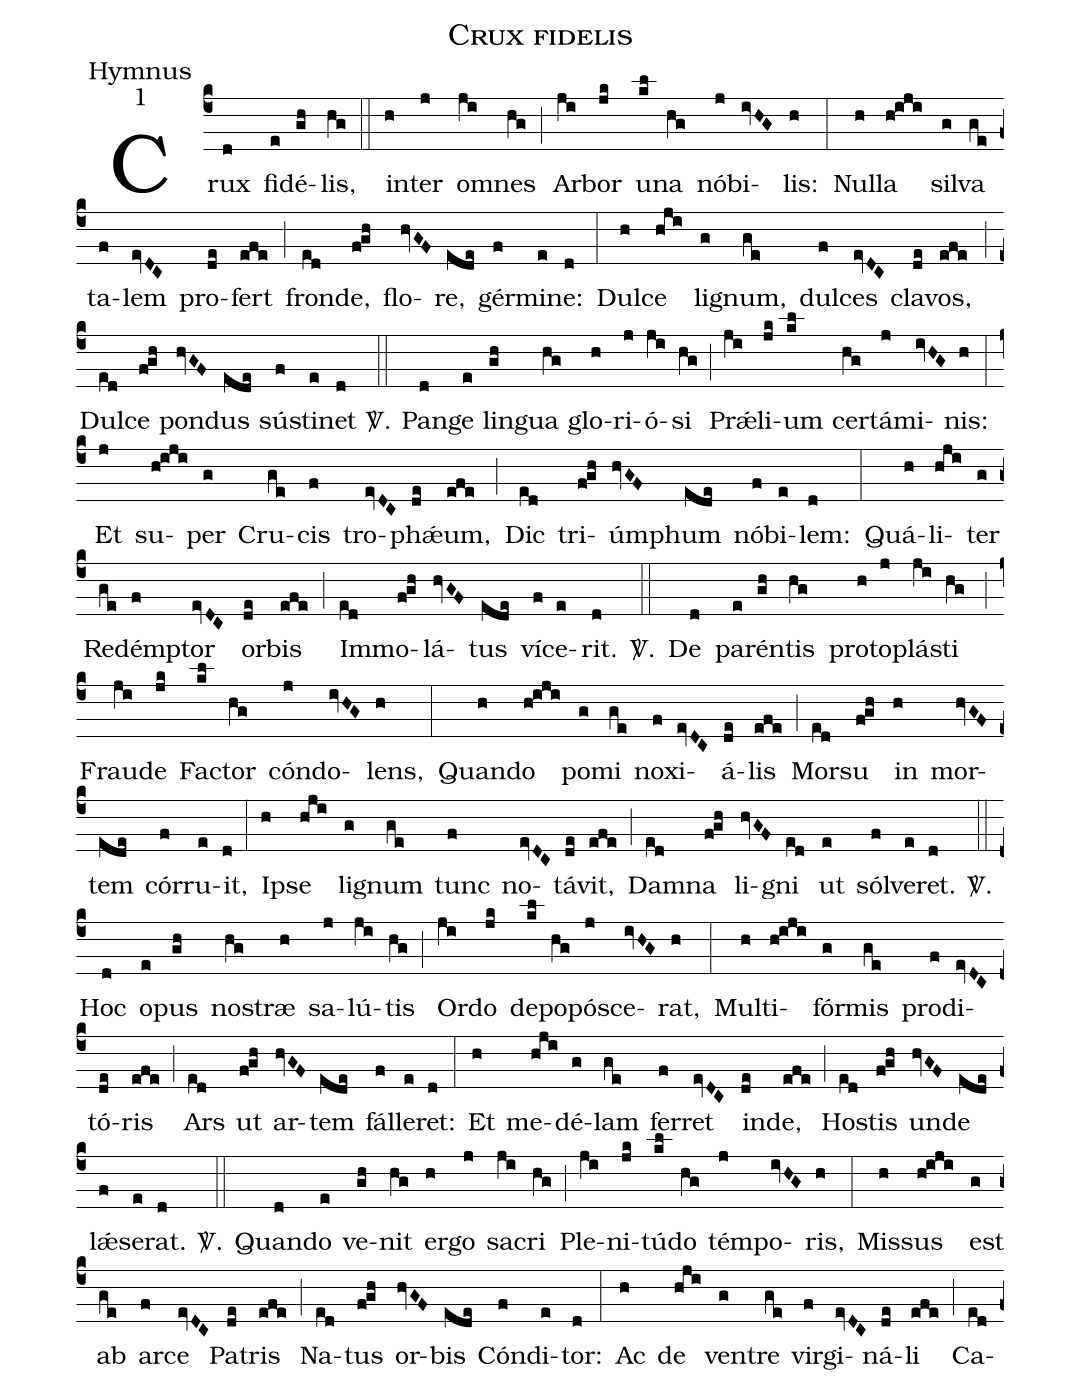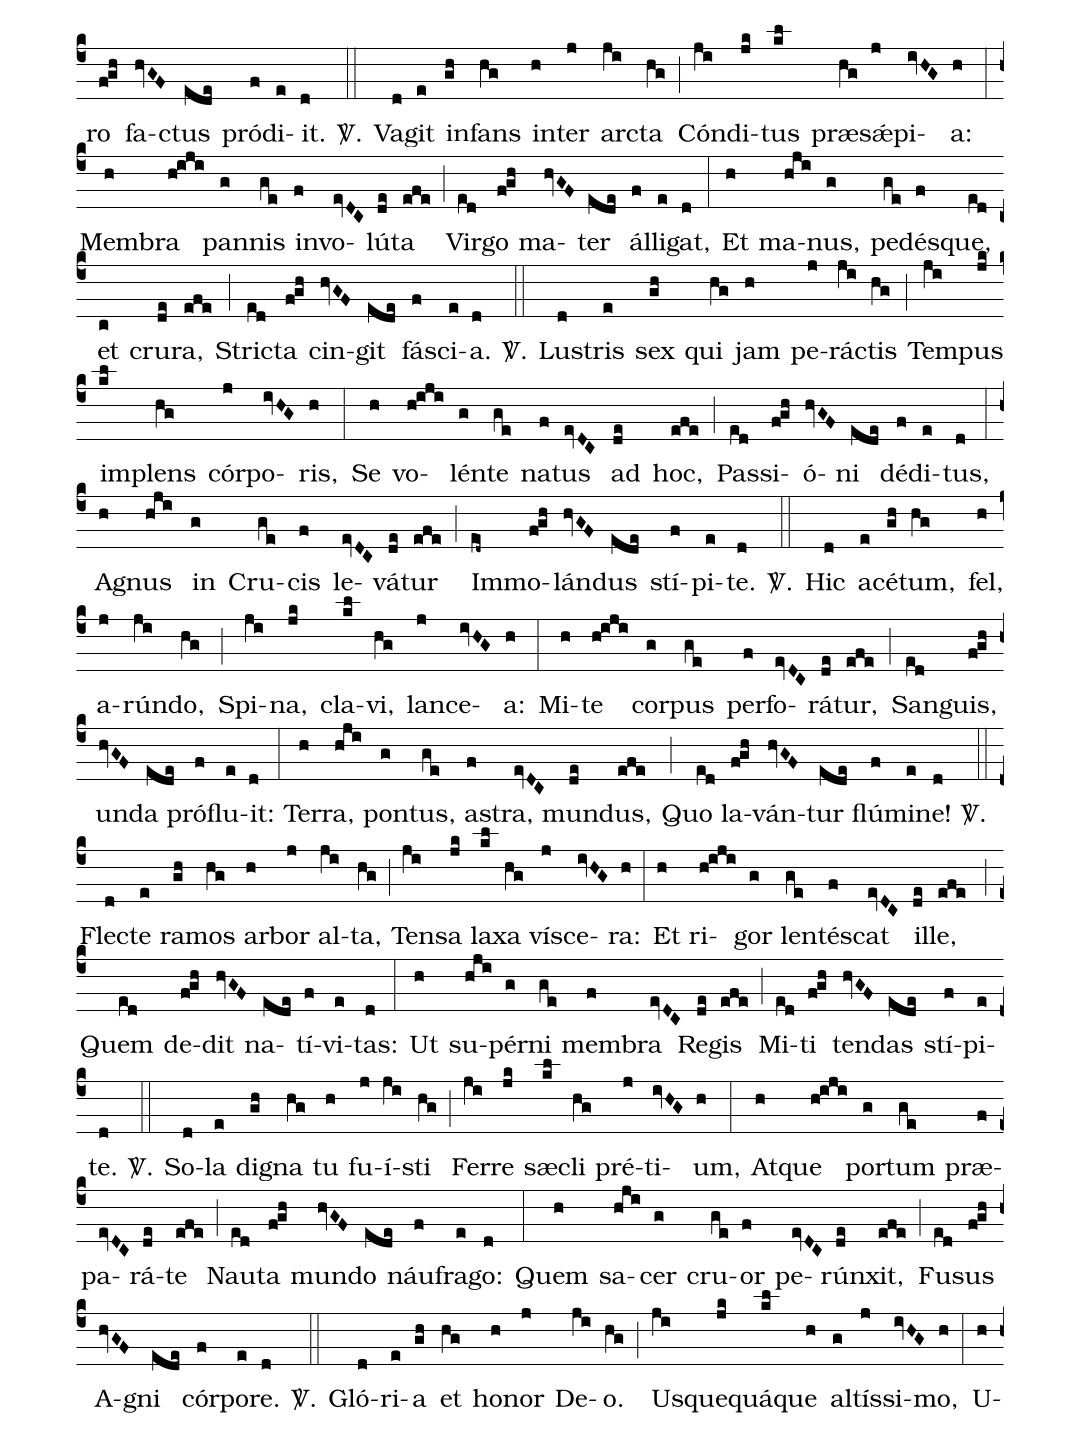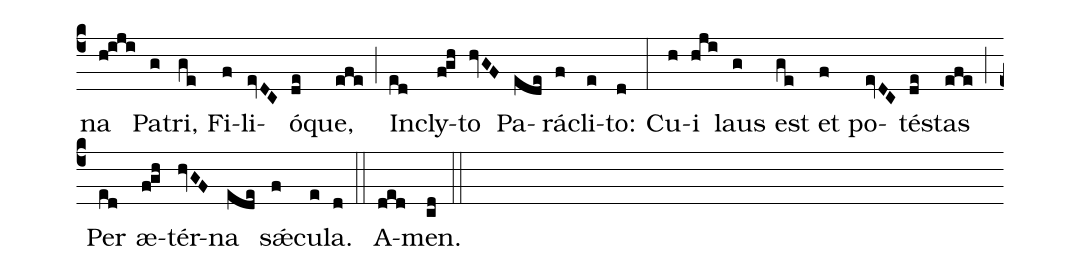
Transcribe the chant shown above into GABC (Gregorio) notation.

name:Crux fidelis;
office-part:Hymnus;
mode:1;
%%
(c4) Crux(d) fi(e)dé(gh)lis,(hg) (::) in(h)ter(j) o(ji)mnes(hg) (;) Ar(ji)bor(jk) u(kl)na(hg) nó(j)bi(ivHG)lis:(h) (:) Nul(h)la(h!iji) sil(g)va(ge) ta(f)lem(evDC) pro(de)fert(efe) (;) fron(ed)de,(f!gh) flo(hvGF)re,(ede) gér(f)mi(e)ne:(d) (:) Dul(h)ce(hji) li(g)gnum,(ge) dul(f)ces(evDC) cla(de)vos,(efe) (;) Dul(ed)ce(f!gh) pon(hvGF)dus(ede) sú(f)sti(e)net(d) <sp>V/</sp>.(::) Pan(d)ge(e) lin(gh)gua(hg) glo(h)ri(j)ó(ji)si(hg) (;) Pr<sp>'ae</sp>(ji)li(jk)um(kl) cer(hg)tá(j)mi(ivHG)nis:(h) (:) Et(j) su(h!iji)per(g) Cru(ge)cis(f) tro(evDC)ph<sp>'ae</sp>(de)um,(efe) (;) Dic(ed) tri(f!gh)úm(hvGF)phum(ede) nó(f)bi(e)lem:(d) (:) Quá(h)li(hji)ter(g) Re(ge)démp(f)tor(evDC) or(de)bis(efe) (;) Im(ed)mo(f!gh)lá(hvGF)tus(ede) ví(f)ce(e)rit.(d) <sp>V/</sp>.(::) De(d) pa(e)rén(gh)tis(hg) pro(h)to(j)plá(ji)sti(hg) (;) Frau(ji)de(jk) Fa(kl)ctor(hg) cón(j)do(ivHG)lens,(h) (:) Quan(h)do(h!iji) po(g)mi(ge) no(f)xi(evDC)á(de)lis(efe) (;) Mor(ed)su(f!gh) in(h) mor(hvGF)tem(ede) cór(f)ru(e)it,(d) (:) I(h)pse(hji) li(g)gnum(ge) tunc(f) no(evDC)tá(de)vit,(efe) (;) Da(ed)mna(f!gh) li(hvGF)gni(ed) ut(e) sól(f)ve(e)ret.(d) <sp>V/</sp>.(::) Hoc(d) o(e)pus(gh) no(hg)stræ(h) sa(j)lú(ji)tis(hg) (;) Or(ji)do(jk) de(kl)po(hg)pó(j)sce(ivHG)rat,(h) (:) Mul(h)ti(h!iji)fór(g)mis(ge) pro(f)di(evDC)tó(de)ris(efe) (;) Ars(ed) ut(f!gh) ar(hvGF)tem(ede) fál(f)le(e)ret:(d) (:) Et(h) me(hji)dé(g)lam(ge) fer(f)ret(evDC) in(de)de,(efe) (;) Ho(ed)stis(f!gh) un(hvGF)de(ede) l<sp>'ae</sp>(f)se(e)rat.(d) <sp>V/</sp>.(::) Quan(d)do(e) ve(gh)nit(hg) er(h)go(j) sa(ji)cri(hg) (;) Ple(ji)ni(jk)tú(kl)do(hg) tém(j)po(ivHG)ris,(h) (:) Mis(h)sus(h!iji) est(g) ab(ge) ar(f)ce(evDC) Pa(de)tris(efe) (;) Na(ed)tus(f!gh) or(hvGF)bis(ede) Cón(f)di(e)tor:(d) (:) Ac(h) de(hji) ven(g)tre(ge) vir(f)gi(evDC)ná(de)li(efe) (;) Ca(ed)ro(f!gh) fa(hvGF)ctus(ede) pró(f)di(e)it.(d) <sp>V/</sp>.(::) Va(d)git(e) in(gh)fans(hg) in(h)ter(j) ar(ji)cta(hg) (;) Cón(ji)di(jk)tus(kl) præ(hg)s<sp>'ae</sp>(j)pi(ivHG)a:(h) (:) Mem(h)bra(h!iji) pan(g)nis(ge) in(f)vo(evDC)lú(de)ta(efe) (;) Vir(ed)go(f!gh) ma(hvGF)ter(ede) ál(f)li(e)gat,(d) (:) Et(h) ma(hji)nus,(g) pe(ge)dé(f)sque,(ed) et(c) cru(de)ra,(efe) (;) Stri(ed)cta(f!gh) cin(hvGF)git(ede) fá(f)sci(e)a.(d) <sp>V/</sp>.(::) Lu(d)stris(e) sex(gh) qui(hg) jam(h) pe(j)rá(ji)ctis(hg) (;) Tem(ji)pus(jk) im(kl)plens(hg) cór(j)po(ivHG)ris,(h) (:) Se(h) vo(h!iji)lén(g)te(ge) na(f)tus(evDC) ad(de) hoc,(efe) (;) Pas(ed)si(f!gh)ó(hvGF)ni(ede) dé(f)di(e)tus,(d) (:) A(h)gnus(hji) in(g) Cru(ge)cis(f) le(evDC)vá(de)tur(efe) (;) Im(ed~)mo(f!gh)lán(hvGF)dus(ede) stí(f)pi(e)te.(d) <sp>V/</sp>.(::) Hic(d) a(e)cé(gh)tum,(hg) fel,(h) a(j)rún(ji)do,(hg) (;) Spi(ji)na,(jk) cla(kl)vi,(hg) lan(j)ce(ivHG)a:(h) (:) Mi(h)te(h!iji) cor(g)pus(ge) per(f)fo(evDC)rá(de)tur,(efe) (;) San(ed)guis,(f!gh) un(hvGF)da(ede) pró(f)flu(e)it:(d) (:) Ter(h)ra,(hji) pon(g)tus,(ge) a(f)stra,(evDC) mun(de)dus,(efe) (;) Quo(ed) la(f!gh)ván(hvGF)tur(ede) flú(f)mi(e)ne!(d) <sp>V/</sp>.(::) Fle(d)cte(e) ra(gh)mos(hg) ar(h)bor(j) al(ji)ta,(hg) (;) Ten(ji)sa(jk) la(kl)xa(hg) ví(j)sce(ivHG)ra:(h) (:) Et(h) ri(h!iji)gor(g) len(ge)té(f)scat(evDC) il(de)le,(efe) (;) Quem(ed) de(f!gh)dit(hvGF) na(ede)tí(f)vi(e)tas:(d) (:) Ut(h) su(hji)pér(g)ni(ge) mem(f)bra(evDC) Re(de)gis(efe) (;) Mi(ed)ti(f!gh) ten(hvGF)das(ede) stí(f)pi(e)te.(d) <sp>V/</sp>.(::) So(d)la(e) di(gh)gna(hg) tu(h) fu(j)í(ji)sti(hg) (;) Fer(ji)re(jk) sæ(kl)cli(hg) pré(j)ti(ivHG)um,(h) (:) At(h)que(h!iji) por(g)tum(ge) præ(f)pa(evDC)rá(de)te(efe) (;) Nau(ed)ta(f!gh) mun(hvGF)do(ede) náu(f)fra(e)go:(d) (:) Quem(h) sa(hji)cer(g) cru(ge)or(f) pe(evDC)rún(de)xit,(efe) (;) Fu(ed)sus(f!gh) A(hvGF)gni(ede) cór(f)po(e)re.(d) <sp>V/</sp>.(::) Gló(d)ri(e)a(gh) et(hg) ho(h)nor(j) De(ji)o.(hg) (;) Us(ji)que(jk)quá(kl)que(h) al(g)tís(j)si(ivHG)mo,(h) (:) U(h)na(h!iji) Pa(g)tri,(ge) Fi(f)li(evDC)ó(de)que,(efe) (;) In(ed)cly(f!gh)to(hvGF) Pa(ede)rá(f)cli(e)to:(d) (:) Cu(h)i(hji) laus(g) est(ge) et(f) po(evDC)té(de)stas(efe) (;) Per(ed) æ(f!gh)tér(hvGF)na(ede) s<sp>'ae</sp>(f)cu(e)la.(d) (::) A(ded)men.(cd) (::)
